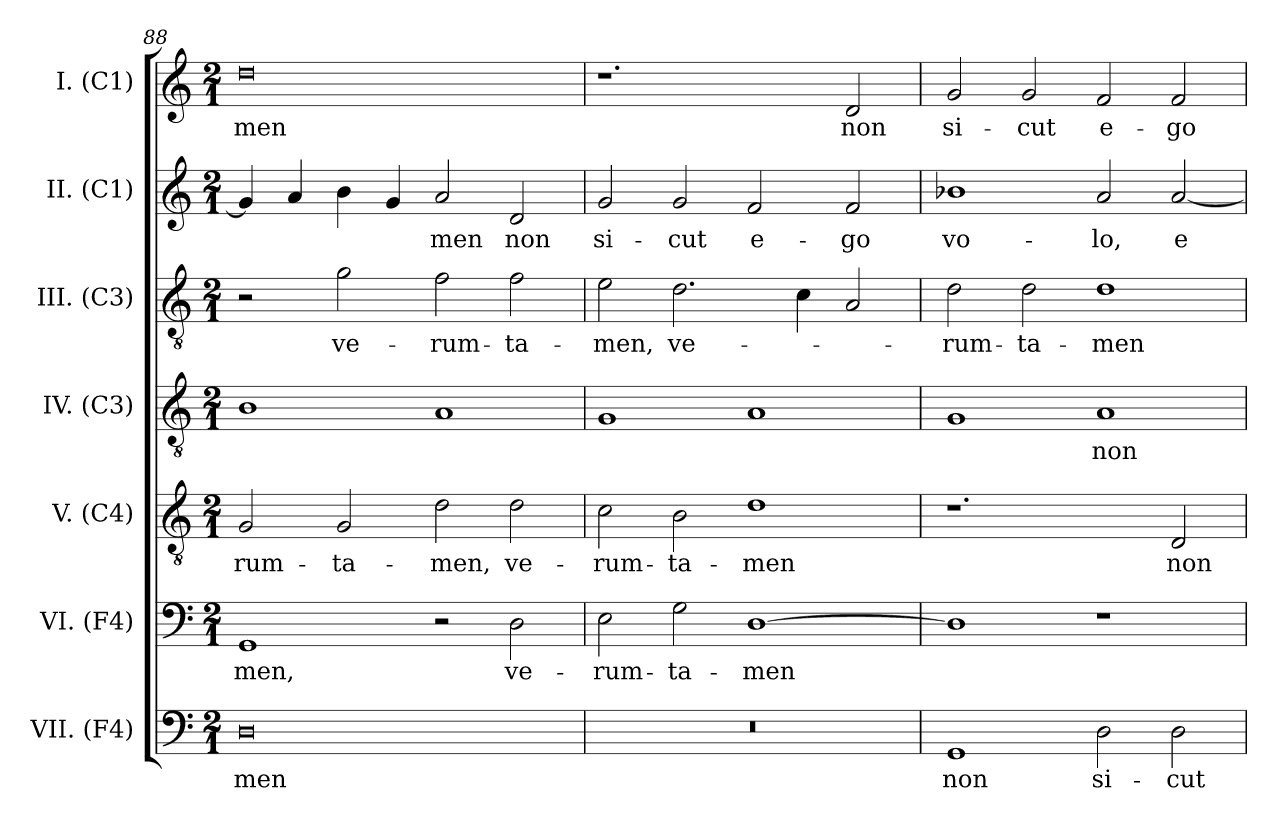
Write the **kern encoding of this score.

**kern	**text	**kern	**text	**kern	**text	**kern	**text	**kern	**text	**kern	**text	**kern	**text
*part7	*part7	*part6	*part6	*part5	*part5	*part4	*part4	*part3	*part3	*part2	*part2	*part1	*part1
*staff7	*staff7	*staff6	*staff6	*staff5	*staff5	*staff4	*staff4	*staff3	*staff3	*staff2	*staff2	*staff1	*staff1
*I"VII. (F4)	*	*I"VI. (F4)	*	*I"V. (C4)	*	*I"IV. (C3)	*	*I"III. (C3)	*	*I"II. (C1)	*	*I"I. (C1)	*
*I'VII.	*	*I'VI.	*	*I'V.	*	*I'IV.	*	*I'III.	*	*I'II.	*	*I'I.	*
!!LO:PB:g=z
*clefF4	*	*clefF4	*	*clefGv2	*	*clefGv2	*	*clefGv2	*	*clefG2	*	*clefG2	*
*	*	*	*	*ITrd7c12	*	*	*	*	*	*	*	*	*
*k[]	*	*k[]	*	*k[]	*	*k[]	*	*k[]	*	*k[]	*	*k[]	*
*C:	*	*C:	*	*C:	*	*C:	*	*C:	*	*C:	*	*C:	*
*M2/1	*	*M2/1	*	*M2/1	*	*M2/1	*	*M2/1	*	*M2/1	*	*M2/1	*
=88	=88	=88	=88	=88	=88	=88	=88	=88	=88	=88	=88	=88	=88
!	!LO:LY:b:color=#000000	!	!	!	!	!	!	!	!	!	!	!	!
!	!	!	!LO:LY:b:color=#000000	!	!	!	!	!	!	!	!	!	!
!	!	!	!	!	!LO:LY:b:color=#000000	!	!	!	!	!	!	!	!
!	!	!	!	!	!	!	!	!	!	!	!	!	!LO:LY:b:color=#000000
0Di	-men	1GGi	-men,	2GGi/	-rum-	1Bi	.	2r	.	4gi/]	.	0ddi	-men
.	.	.	.	.	.	.	.	.	.	4ai/	.	.	.
!	!	!	!	!	!LO:LY:b:color=#000000	!	!	!	!	!	!	!	!
!	!	!	!	!	!	!	!	!	!LO:LY:b:color=#000000	!	!	!	!
.	.	.	.	2GGi/	-ta-	.	.	2gi\	ve-	4bi\	.	.	.
.	.	.	.	.	.	.	.	.	.	4gi/	.	.	.
!	!	!	!	!	!LO:LY:b:color=#000000	!	!	!	!	!	!	!	!
!	!	!	!	!	!	!	!	!	!LO:LY:b:color=#000000	!	!	!	!
!	!	!	!	!	!	!	!	!	!	!	!LO:LY:b:color=#000000	!	!
.	.	2r	.	2Di\	-men,	1Ai	.	2fi\	-rum-	2ai/	-men	.	.
!	!	!	!LO:LY:b:color=#000000	!	!	!	!	!	!	!	!	!	!
!	!	!	!	!	!LO:LY:b:color=#000000	!	!	!	!	!	!	!	!
!	!	!	!	!	!	!	!	!	!LO:LY:b:color=#000000	!	!	!	!
!	!	!	!	!	!	!	!	!	!	!	!LO:LY:b:color=#000000	!	!
.	.	2Di\	ve-	2Di\	ve-	.	.	2fi\	-ta-	2di/	non	.	.
=89	=89	=89	=89	=89	=89	=89	=89	=89	=89	=89	=89	=89	=89
!LO:N:vis=1	!	!	!	!	!	!	!	!	!	!	!	!	!
!	!	!	!LO:LY:b:color=#000000	!	!	!	!	!	!	!	!	!	!
!	!	!	!	!	!LO:LY:b:color=#000000	!	!	!	!	!	!	!	!
!	!	!	!	!	!	!	!	!	!LO:LY:b:color=#000000	!	!	!	!
!	!	!	!	!	!	!	!	!	!	!	!LO:LY:b:color=#000000	!	!
0r	.	2Ei\	-rum-	2Ci\	-rum-	1Gi	.	2ei\	-men,	2gi/	si-	1.r	.
!	!	!	!LO:LY:b:color=#000000	!	!	!	!	!	!	!	!	!	!
!	!	!	!	!	!LO:LY:b:color=#000000	!	!	!	!	!	!	!	!
!	!	!	!	!	!	!	!	!	!LO:LY:b:color=#000000	!	!	!	!
!	!	!	!	!	!	!	!	!	!	!	!LO:LY:b:color=#000000	!	!
.	.	2Gi\	-ta-	2BBi\	-ta-	.	.	2.di\	ve-	2gi/	-cut	.	.
!	!	!	!LO:LY:b:color=#000000	!	!	!	!	!	!	!	!	!	!
!	!	!	!	!	!LO:LY:b:color=#000000	!	!	!	!	!	!	!	!
!	!	!	!	!	!	!	!	!	!	!	!LO:LY:b:color=#000000	!	!
.	.	[1Di	-men	1Di	-men	1Ai	.	.	.	2fi/	e-	.	.
.	.	.	.	.	.	.	.	4ci\	.	.	.	.	.
!	!	!	!	!	!	!	!	!	!	!	!LO:LY:b:color=#000000	!	!
!	!	!	!	!	!	!	!	!	!	!	!	!	!LO:LY:b:color=#000000
.	.	.	.	.	.	.	.	2Ai/	.	2fi/	-go	2di/	non
=90	=90	=90	=90	=90	=90	=90	=90	=90	=90	=90	=90	=90	=90
!	!LO:LY:b:color=#000000	!	!	!	!	!	!	!	!	!	!	!	!
!	!	!	!	!	!	!	!	!	!LO:LY:b:color=#000000	!	!	!	!
!	!	!	!	!	!	!	!	!	!	!	!LO:LY:b:color=#000000	!	!
!	!	!	!	!	!	!	!	!	!	!	!	!	!LO:LY:b:color=#000000
1GGi	non	1Di]	.	1.r	.	1Gi	.	2di\	-rum-	1b-Xi	vo-	2gi/	si-
!	!	!	!	!	!	!	!	!	!LO:LY:b:color=#000000	!	!	!	!
!	!	!	!	!	!	!	!	!	!	!	!	!	!LO:LY:b:color=#000000
.	.	.	.	.	.	.	.	2di\	-ta-	.	.	2gi/	-cut
!	!LO:LY:b:color=#000000	!	!	!	!	!	!	!	!	!	!	!	!
!	!	!	!	!	!	!	!LO:LY:b:color=#000000	!	!	!	!	!	!
!	!	!	!	!	!	!	!	!	!LO:LY:b:color=#000000	!	!	!	!
!	!	!	!	!	!	!	!	!	!	!	!LO:LY:b:color=#000000	!	!
!	!	!	!	!	!	!	!	!	!	!	!	!	!LO:LY:b:color=#000000
2Di\	si-	1r	.	.	.	1Ai	non	1di	-men	2ai/	-lo,	2fi/	e-
!	!LO:LY:b:color=#000000	!	!	!	!	!	!	!	!	!	!	!	!
!	!	!	!	!	!LO:LY:b:color=#000000	!	!	!	!	!	!	!	!
!	!	!	!	!	!	!	!	!	!	!	!LO:LY:b:color=#000000	!	!
!	!	!	!	!	!	!	!	!	!	!	!	!	!LO:LY:b:color=#000000
2Di\	-cut	.	.	2DDi/	non	.	.	.	.	[2ai/	e-	2fi/	-go
=	=	=	=	=	=	=	=	=	=	=	=	=	=
*-	*-	*-	*-	*-	*-	*-	*-	*-	*-	*-	*-	*-	*-
